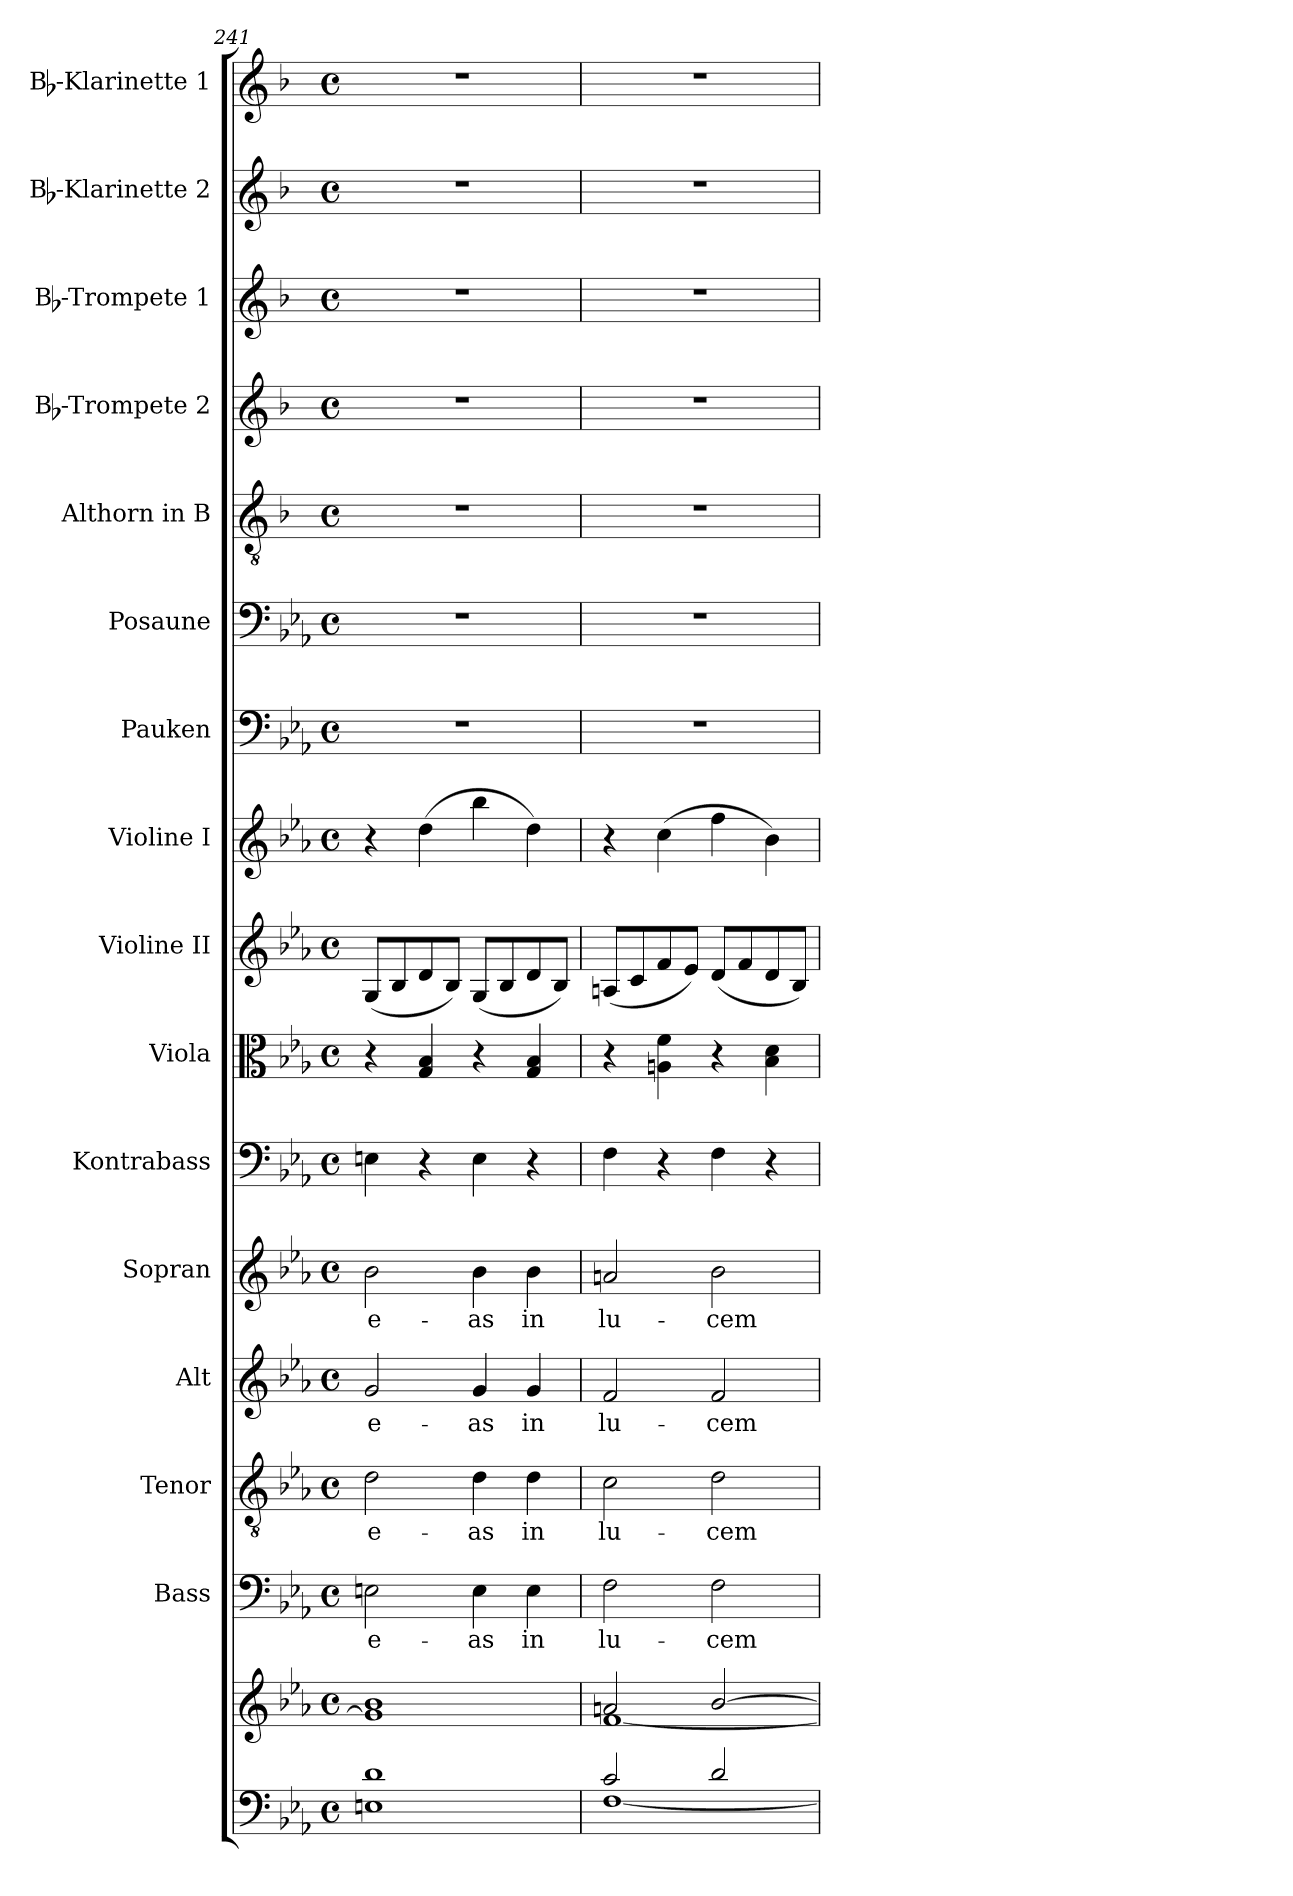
**kern	**kern	**kern	**text	**kern	**text	**kern	**text	**kern	**text	**kern	**kern	**kern	**kern	**kern	**kern	**kern	**kern	**kern	**kern	**kern
*part16	*part16	*part15	*part15	*part14	*part14	*part13	*part13	*part12	*part12	*part11	*part10	*part9	*part8	*part7	*part6	*part5	*part4	*part3	*part2	*part1
*staff17	*staff16	*staff15	*staff15	*staff14	*staff14	*staff13	*staff13	*staff12	*staff12	*staff11	*staff10	*staff9	*staff8	*staff7	*staff6	*staff5	*staff4	*staff3	*staff2	*staff1
*	*	*I"Bass	*	*I"Tenor	*	*I"Alt	*	*I"Sopran	*	*I"Kontrabass	*I"Viola	*I"Violine II	*I"Violine I	*I"Pauken	*I"Posaune	*I"Althorn in B	*I"Bb-Trompete 2	*I"Bb-Trompete 1	*I"Bb-Klarinette 2	*I"Bb-Klarinette 1
*	*	*I'B.	*	*I'T.	*	*I'A.	*	*I'S.	*	*I'Kb.	*I'Vla.	*I'Vl. II	*I'Vl. I	*I'Pk.	*I'Pos.	*	*I'Bb Trp. 2	*I'Bb Trp. 1	*I'Bb Kl. 2	*I'Bb Kl. 1
*clefF4	*clefG2	*clefF4	*	*clefGv2	*	*clefG2	*	*clefG2	*	*clefF4	*clefC3	*clefG2	*clefG2	*clefF4	*clefF4	*clefGv2	*clefG2	*clefG2	*clefG2	*clefG2
*	*	*	*	*	*	*	*	*	*	*ITrd7c12	*	*	*	*	*	*ITrd1c2	*ITrd1c2	*ITrd1c2	*ITrd1c2	*ITrd1c2
*k[b-e-a-]	*k[b-e-a-]	*k[b-e-a-]	*	*k[b-e-a-]	*	*k[b-e-a-]	*	*k[b-e-a-]	*	*k[b-e-a-]	*k[b-e-a-]	*k[b-e-a-]	*k[b-e-a-]	*k[b-e-a-]	*k[b-e-a-]	*k[b-e-a-]	*k[b-e-a-]	*k[b-e-a-]	*k[b-e-a-]	*k[b-e-a-]
*E-:	*E-:	*E-:	*	*E-:	*	*E-:	*	*E-:	*	*E-:	*E-:	*E-:	*E-:	*E-:	*E-:	*E-:	*E-:	*E-:	*E-:	*E-:
*M4/4	*M4/4	*M4/4	*	*M4/4	*	*M4/4	*	*M4/4	*	*M4/4	*M4/4	*M4/4	*M4/4	*M4/4	*M4/4	*M4/4	*M4/4	*M4/4	*M4/4	*M4/4
*met(c)	*met(c)	*met(c)	*	*met(c)	*	*met(c)	*	*met(c)	*	*met(c)	*met(c)	*met(c)	*met(c)	*met(c)	*met(c)	*met(c)	*met(c)	*met(c)	*met(c)	*met(c)
=241	=241	=241	=241	=241	=241	=241	=241	=241	=241	=241	=241	=241	=241	=241	=241	=241	=241	=241	=241	=241
*^	*^	*	*	*	*	*	*	*	*	*	*	*	*	*	*	*	*	*	*	*
!	!	!	!	!	!LO:LY:b	!	!LO:LY:b	!	!LO:LY:b	!	!LO:LY:b	!	!	!	!	!	!	!	!	!	!	!
1d	1En	1b-	1g]	2En\	e-	2d\	e-	2g/	e-	2b-\	e-	4EEn\	4r	(<8G/L	4r	1r	1r	1r	1r	1r	1r	1r
.	.	.	.	.	.	.	.	.	.	.	.	.	.	8B-/	.	.	.	.	.	.	.	.
.	.	.	.	.	.	.	.	.	.	.	.	4r	4G/ 4B-/	8d/	(>4dd\	.	.	.	.	.	.	.
.	.	.	.	.	.	.	.	.	.	.	.	.	.	8B-/J)	.	.	.	.	.	.	.	.
!	!	!	!	!	!LO:LY:b	!	!LO:LY:b	!	!LO:LY:b	!	!LO:LY:b	!	!	!	!	!	!	!	!	!	!	!
.	.	.	.	4E\	-as	4d\	-as	4g/	-as	4b-\	-as	4EE\	4r	(<8G/L	4bb-\	.	.	.	.	.	.	.
.	.	.	.	.	.	.	.	.	.	.	.	.	.	8B-/	.	.	.	.	.	.	.	.
!	!	!	!	!	!LO:LY:b	!	!LO:LY:b	!	!LO:LY:b	!	!LO:LY:b	!	!	!	!	!	!	!	!	!	!	!
.	.	.	.	4E\	in	4d\	in	4g/	in	4b-\	in	4r	4G/ 4B-/	8d/	4dd\)	.	.	.	.	.	.	.
.	.	.	.	.	.	.	.	.	.	.	.	.	.	8B-/J)	.	.	.	.	.	.	.	.
=242	=242	=242	=242	=242	=242	=242	=242	=242	=242	=242	=242	=242	=242	=242	=242	=242	=242	=242	=242	=242	=242	=242
!	!	!	!	!	!LO:LY:b	!	!LO:LY:b	!	!LO:LY:b	!	!LO:LY:b	!	!	!	!	!	!	!	!	!	!	!
2c/	[<1F	2an/	[<1f	2F\	lu-	2c\	lu-	2f/	lu-	2an/	lu-	4FF\	4r	(<8An/L	4r	1r	1r	1r	1r	1r	1r	1r
.	.	.	.	.	.	.	.	.	.	.	.	.	.	8c/	.	.	.	.	.	.	.	.
.	.	.	.	.	.	.	.	.	.	.	.	4r	4An\ 4f\	8f/	(>4cc\	.	.	.	.	.	.	.
.	.	.	.	.	.	.	.	.	.	.	.	.	.	8e-/J)	.	.	.	.	.	.	.	.
!	!	!	!	!	!LO:LY:b	!	!LO:LY:b	!	!LO:LY:b	!	!LO:LY:b	!	!	!	!	!	!	!	!	!	!	!
2d/	.	[>2b-/	.	2F\	-cem	2d\	-cem	2f/	-cem	2b-\	-cem	4FF\	4r	(<8d/L	4ff\	.	.	.	.	.	.	.
.	.	.	.	.	.	.	.	.	.	.	.	.	.	8f/	.	.	.	.	.	.	.	.
.	.	.	.	.	.	.	.	.	.	.	.	4r	4B-\ 4d\	8d/	4b-\)	.	.	.	.	.	.	.
.	.	.	.	.	.	.	.	.	.	.	.	.	.	8B-/J)	.	.	.	.	.	.	.	.
*v	*v	*	*	*	*	*	*	*	*	*	*	*	*	*	*	*	*	*	*	*	*	*
*	*v	*v	*	*	*	*	*	*	*	*	*	*	*	*	*	*	*	*	*	*	*
=	=	=	=	=	=	=	=	=	=	=	=	=	=	=	=	=	=	=	=	=
*-	*-	*-	*-	*-	*-	*-	*-	*-	*-	*-	*-	*-	*-	*-	*-	*-	*-	*-	*-	*-
